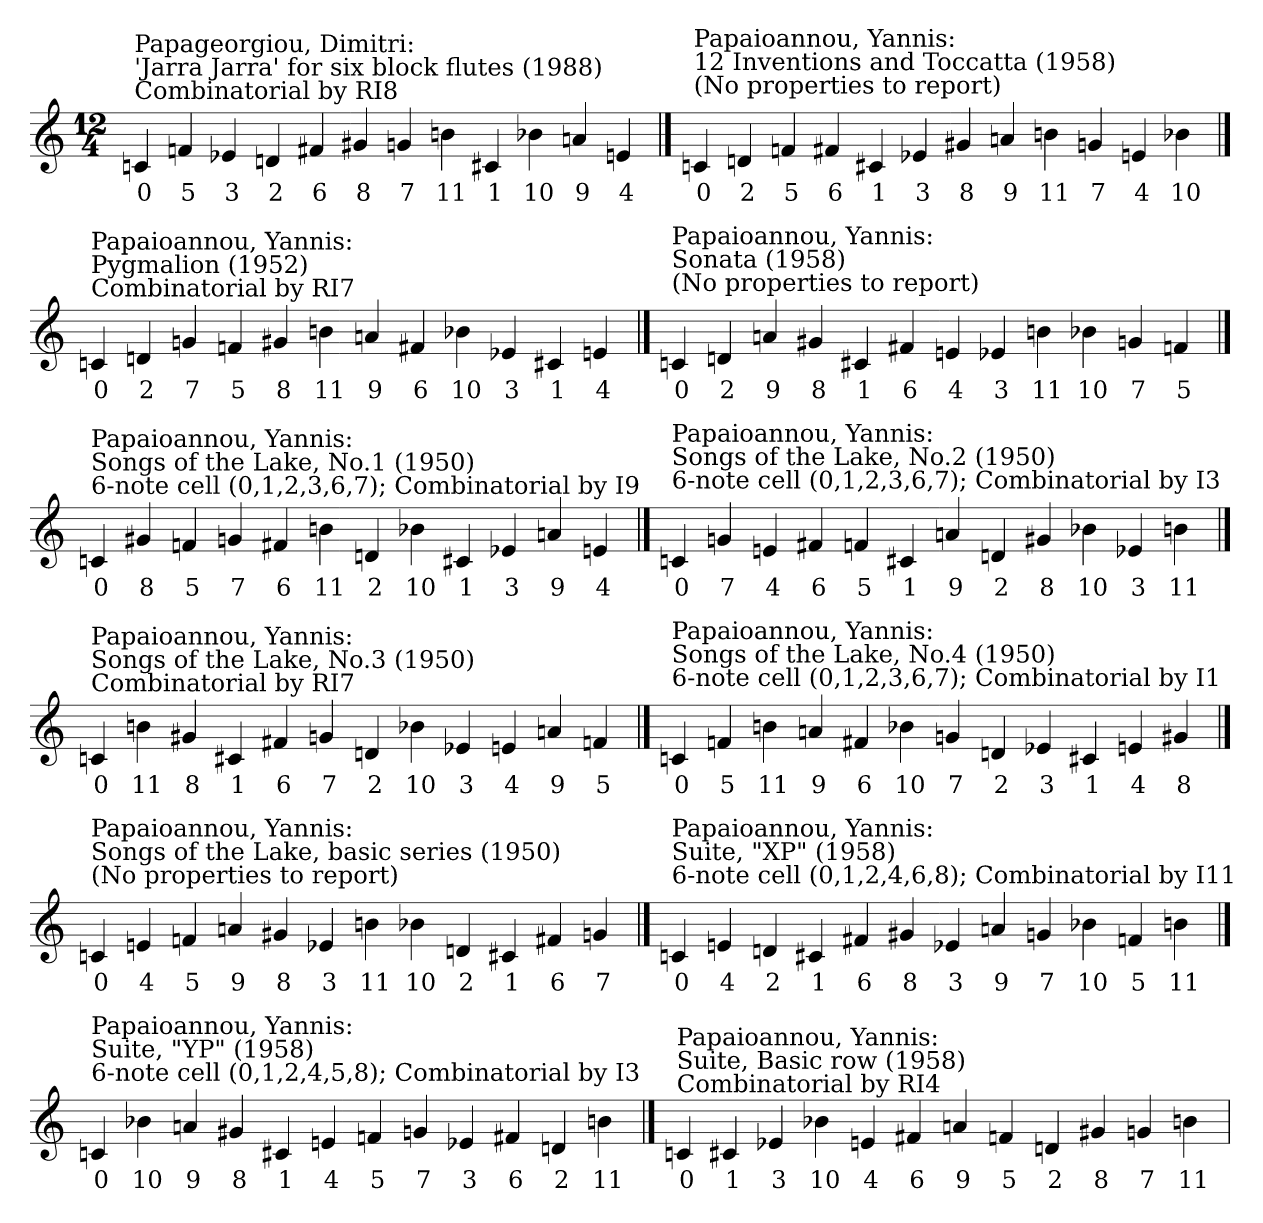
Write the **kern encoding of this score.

**kern	**text
*part1	*part1
*staff1	*staff1
!!LO:LB:g=z
*M12/4	*
==985	==985
!LO:TX:t=Papageorgiou, Dimitri&colon; \n'Jarra Jarra' for six block flutes (1988)\nCombinatorial by RI8	!
4cn	0
4fn	5
4e-X	3
4dn	2
4f#X	6
4g#X	8
4gn	7
4bn	11
4c#X	1
4b-X	10
4an	9
4en	4
!!LO:LB:g=z
==986	==986
!LO:TX:t=Papaioannou, Yannis&colon; \n12 Inventions and Toccatta (1958)\n(No properties to report)	!
4cn	0
4dn	2
4fn	5
4f#X	6
4c#X	1
4e-X	3
4g#X	8
4an	9
4bn	11
4gn	7
4en	4
4b-X	10
!!LO:LB:g=z
==987	==987
!LO:TX:t=Papaioannou, Yannis&colon; \nPygmalion (1952)\nCombinatorial by RI7	!
4cn	0
4dn	2
4gn	7
4fn	5
4g#X	8
4bn	11
4an	9
4f#X	6
4b-X	10
4e-X	3
4c#X	1
4en	4
!!LO:LB:g=z
==988	==988
!LO:TX:t=Papaioannou, Yannis&colon; \nSonata (1958)\n(No properties to report)	!
4cn	0
4dn	2
4an	9
4g#X	8
4c#X	1
4f#X	6
4en	4
4e-X	3
4bn	11
4b-X	10
4gn	7
4fn	5
!!LO:LB:g=z
==989	==989
!LO:TX:t=Papaioannou, Yannis&colon; \nSongs of the Lake, No.1 (1950)\n6-note cell (0,1,2,3,6,7); Combinatorial by I9	!
4cn	0
4g#X	8
4fn	5
4gn	7
4f#X	6
4bn	11
4dn	2
4b-X	10
4c#X	1
4e-X	3
4an	9
4en	4
!!LO:LB:g=z
==990	==990
!LO:TX:t=Papaioannou, Yannis&colon; \nSongs of the Lake, No.2 (1950)\n6-note cell (0,1,2,3,6,7); Combinatorial by I3	!
4cn	0
4gn	7
4en	4
4f#X	6
4fn	5
4c#X	1
4an	9
4dn	2
4g#X	8
4b-X	10
4e-X	3
4bn	11
!!LO:LB:g=z
==991	==991
!LO:TX:t=Papaioannou, Yannis&colon; \nSongs of the Lake, No.3 (1950)\nCombinatorial by RI7	!
4cn	0
4bn	11
4g#X	8
4c#X	1
4f#X	6
4gn	7
4dn	2
4b-X	10
4e-X	3
4en	4
4an	9
4fn	5
!!LO:LB:g=z
==992	==992
!LO:TX:t=Papaioannou, Yannis&colon; \nSongs of the Lake, No.4 (1950)\n6-note cell (0,1,2,3,6,7); Combinatorial by I1	!
4cn	0
4fn	5
4bn	11
4an	9
4f#X	6
4b-X	10
4gn	7
4dn	2
4e-X	3
4c#X	1
4en	4
4g#X	8
!!LO:LB:g=z
==993	==993
!LO:TX:t=Papaioannou, Yannis&colon; \nSongs of the Lake, basic series (1950)\n(No properties to report)	!
4cn	0
4en	4
4fn	5
4an	9
4g#X	8
4e-X	3
4bn	11
4b-X	10
4dn	2
4c#X	1
4f#X	6
4gn	7
!!LO:LB:g=z
==994	==994
!LO:TX:t=Papaioannou, Yannis&colon; \nSuite, "XP" (1958)\n6-note cell (0,1,2,4,6,8); Combinatorial by I11	!
4cn	0
4en	4
4dn	2
4c#X	1
4f#X	6
4g#X	8
4e-X	3
4an	9
4gn	7
4b-X	10
4fn	5
4bn	11
!!LO:LB:g=z
==995	==995
!LO:TX:t=Papaioannou, Yannis&colon; \nSuite, "YP" (1958)\n6-note cell (0,1,2,4,5,8); Combinatorial by I3	!
4cn	0
4b-X	10
4an	9
4g#X	8
4c#X	1
4en	4
4fn	5
4gn	7
4e-X	3
4f#X	6
4dn	2
4bn	11
!!LO:LB:g=z
==996	==996
!LO:TX:t=Papaioannou, Yannis&colon; \nSuite, Basic row (1958)\nCombinatorial by RI4	!
4cn	0
4c#X	1
4e-X	3
4b-X	10
4en	4
4f#X	6
4an	9
4fn	5
4dn	2
4g#X	8
4gn	7
4bn	11
=	=
*-	*-
